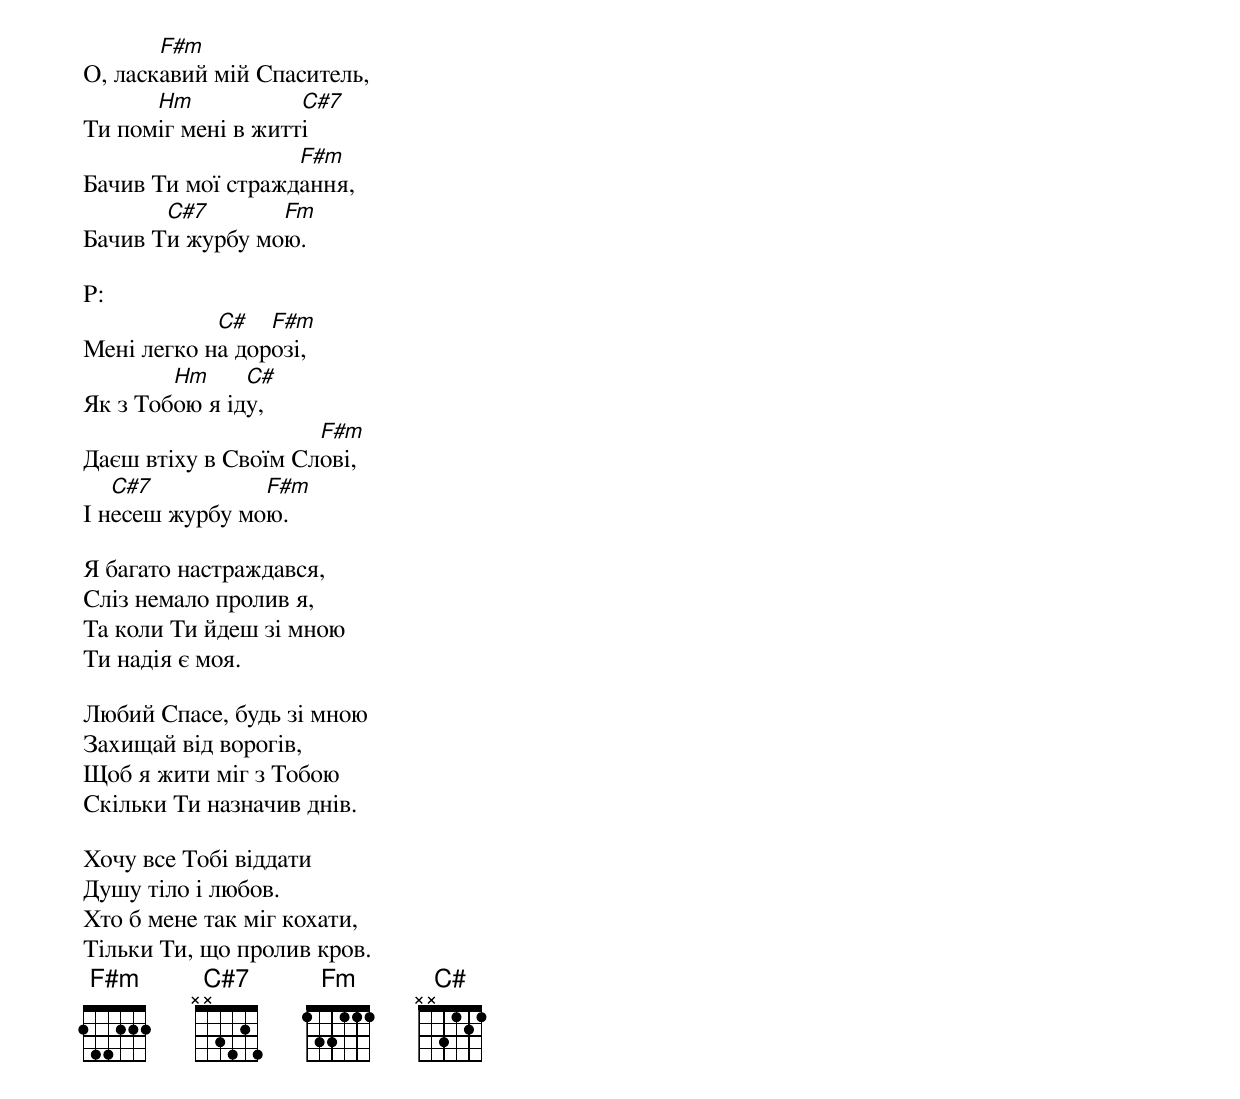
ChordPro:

О, ласк[F#m]авий мій Спаситель,
Ти пом[Hm]іг мені в житт[C#7]і
Бачив Ти мої стражд[F#m]ання,
Бачив Т[C#7]и журбу мо[Fm]ю.

P:
Мені легко н[C#]а дор[F#m]озі,
Як з Тоб[Hm]ою я ід[C#]у,
Даєш втіху в Своїм Сл[F#m]ові,
І н[C#7]есеш журбу мо[F#m]ю.

Я багато настраждався,
Сліз немало пролив я,
Та коли Ти йдеш зі мною
Ти надія є моя.

Любий Спасе, будь зі мною
Захищай від ворогів,
Щоб я жити міг з Тобою
Скільки Ти назначив днів.

Хочу все Тобі віддати
Душу тіло і любов.
Хто б мене так міг кохати,
Тільки Ти, що пролив кров.
